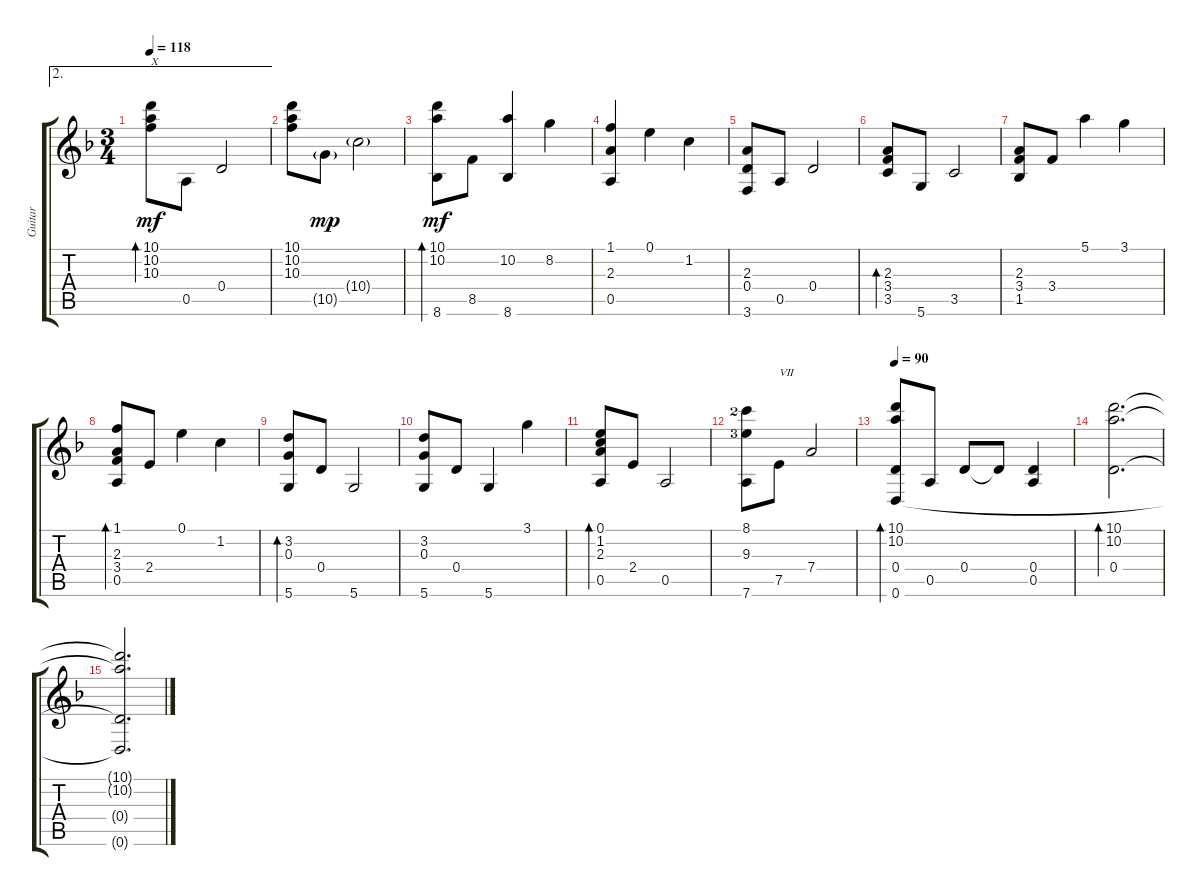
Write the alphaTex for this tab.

\track ("Guitar" "Guitar") {instrument acousticguitarnylon}
\staff {score tabs}
\tuning (E4 B3 G3 D3 A2 D2) {hide}
\ae 2
\ts (3 4)
\tempo 118
\clef g2
\ks f
(10.1 10.2 10.3).8{bd 60 txt "X" dy mf} 0.5.8 0.4.2 |
(10.1 10.2 10.3).8 10.5{g}.8{dy mp} 10.4{g}.2 |
(10.1 10.2 8.6).8{bd 60 dy mf} 8.5.8 (10.2 8.6).4 8.2.4 |
(1.1 2.3 0.5).4 0.1.4 1.2.4 |
(2.3 0.4 3.6).8 0.5.8 0.4.2 |
(2.3 3.4 3.5).8{bd 60} 5.6.8 3.5.2 |
(2.3 3.4 1.5).8 3.4.8 5.1.4 3.1.4 |
(1.1 2.3 3.4 0.5).8{bd 60} 2.4.8 0.1.4 1.2.4 |
(3.2 0.3 5.6).8{bd 60} 0.4.8 5.6.2 |
(3.2 0.3 5.6).8 0.4.8 5.6.4 3.1.4 |
(0.1 1.2 2.3 0.5).8{bd 60} 2.4.8 0.5.2 |
(8.1{lf 3} 9.3{lf 4} 7.6).8 7.5.8{txt "VII"} 7.4.2 |
\tempo 90
(10.1 10.2 0.4 0.6).8{bd 60} 0.5.8 0.4.8 0.4{t}.8 (0.4 0.5).4 |
(10.1 10.2 0.4).2{d bd 120} |
(10.1{t} 10.2{t} 0.4{t} 0.6{t}).2{d}
